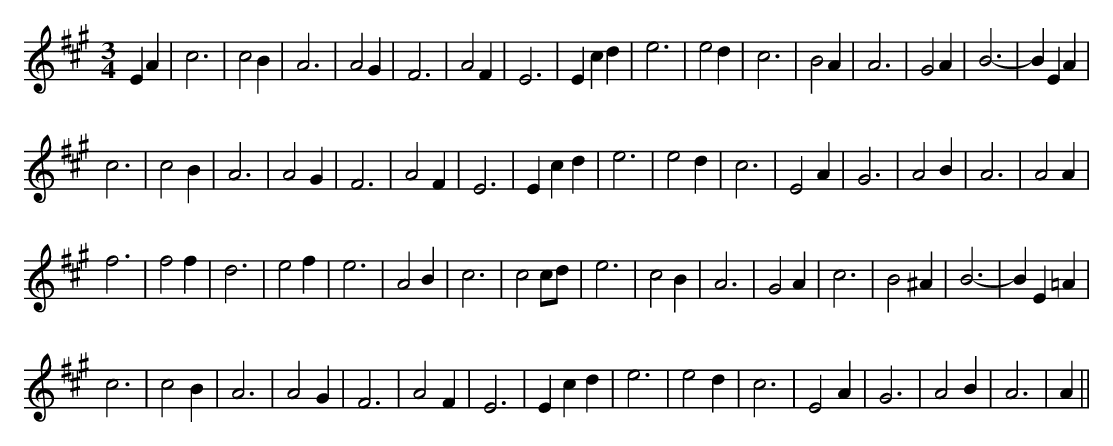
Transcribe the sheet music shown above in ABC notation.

X:1
M:3/4
K:A
E2A2|c6|c4B2|A6|A4G2|F6|A4F2|E6|E2c2d2|e6|e4d2|c6|B4A2|A6|G4A2|B6-|B2E2A2|
c6|c4B2|A6|A4G2|F6|A4F2|E6|E2c2d2|e6|e4d2|c6|E4A2|G6|A4B2|A6|A4A2|
f6|f4f2|d6|e4f2|e6|A4B2|c6|c4cd|e6|c4B2|A6|G4A2|c6|B4^A2|B6-|B2E2=A2|
c6|c4B2|A6|A4G2|F6|A4F2|E6|E2c2d2|e6|e4d2|c6|E4A2|G6|A4B2|A6|A2||
